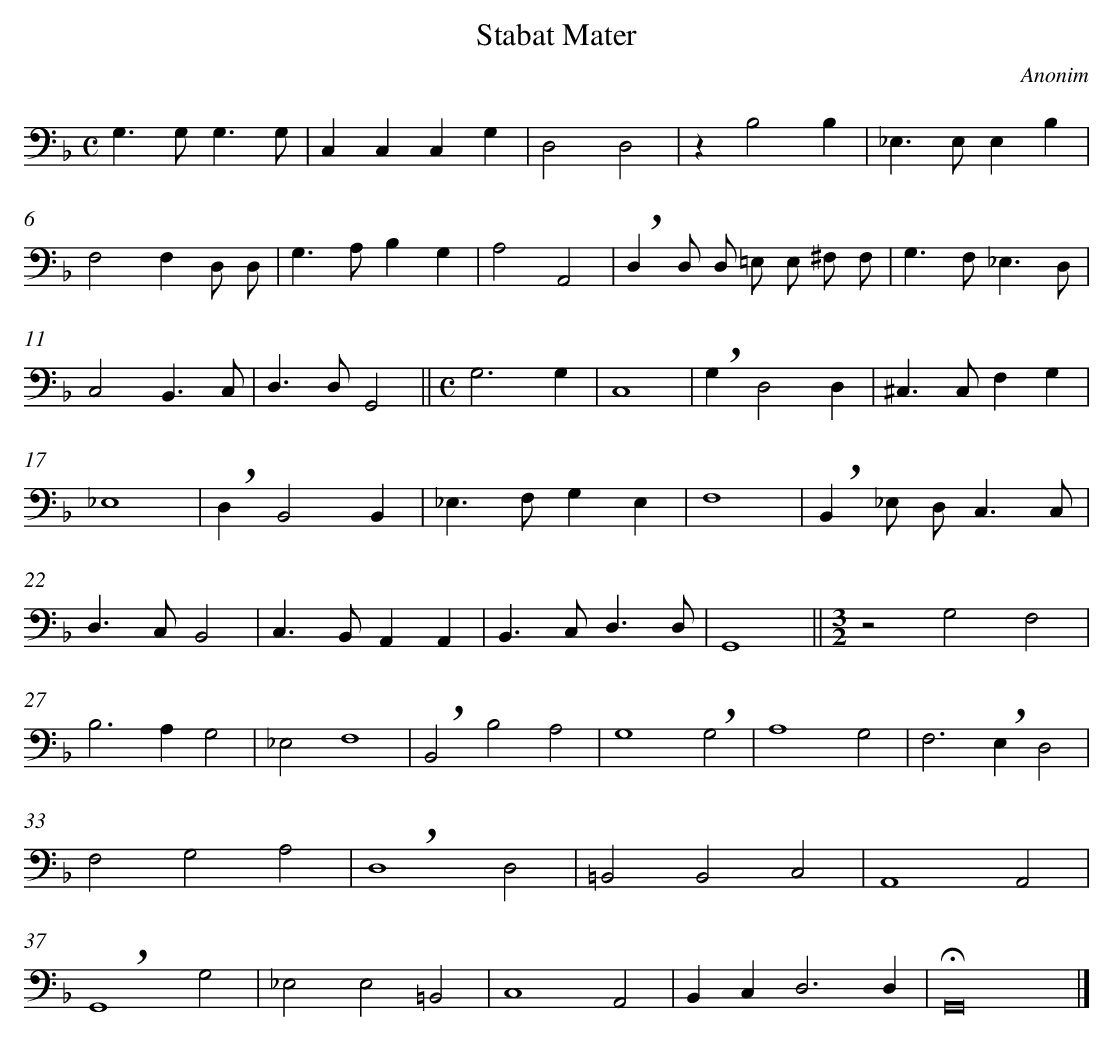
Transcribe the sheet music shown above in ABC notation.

X:1
T: Stabat Mater
C: Anonim
L: 1/4
M: C
K: F clef=bass
G,>G,G,3/G,/ |
C,C,C,G, |
D,2D,2 |
zB,2B, |
_E,>E,E,B, |
F,2F,D,/ D,/ |
G,>A,B,G, |
A,2A,,2 |
!breath!D,D,/ D,/ =E,/ E,/ ^F,/ F,/ |
G,>F,_E,3/D,/ |
C,2B,,3/C,/ |
D,>D,G,,2 ||
[M:C]G,3G, |
C,4 |
!breath!G,D,2D, |
^C,>C,F,G, |
_E,4 |
!breath!D,B,,2B,, |
_E,>F,G,E, |
F,4 |
!breath!B,,_E,/ D,<C,C,/ |
D,>C,B,,2 |
C,>B,,A,,A,, |
B,,>C,D,3/D,/ |
G,,4 ||
[M:3/2]z2G,2F,2 |
B,2>A,2G,2 |
_E,2F,4 |
!breath!B,,2B,2A,2 |
G,4!breath!G,2 |
A,4G,2 |
F,2>!breath!E,2D,2 |
F,2G,2A,2 |
!breath!D,4D,2 |
=B,,2B,,2C,2 |
A,,4A,,2 |
!breath!G,,4G,2 |
_E,2E,2=B,,2 |
C,4A,,2 |
B,,C,2<D,2D, |
!fermata!G,,12 |]
